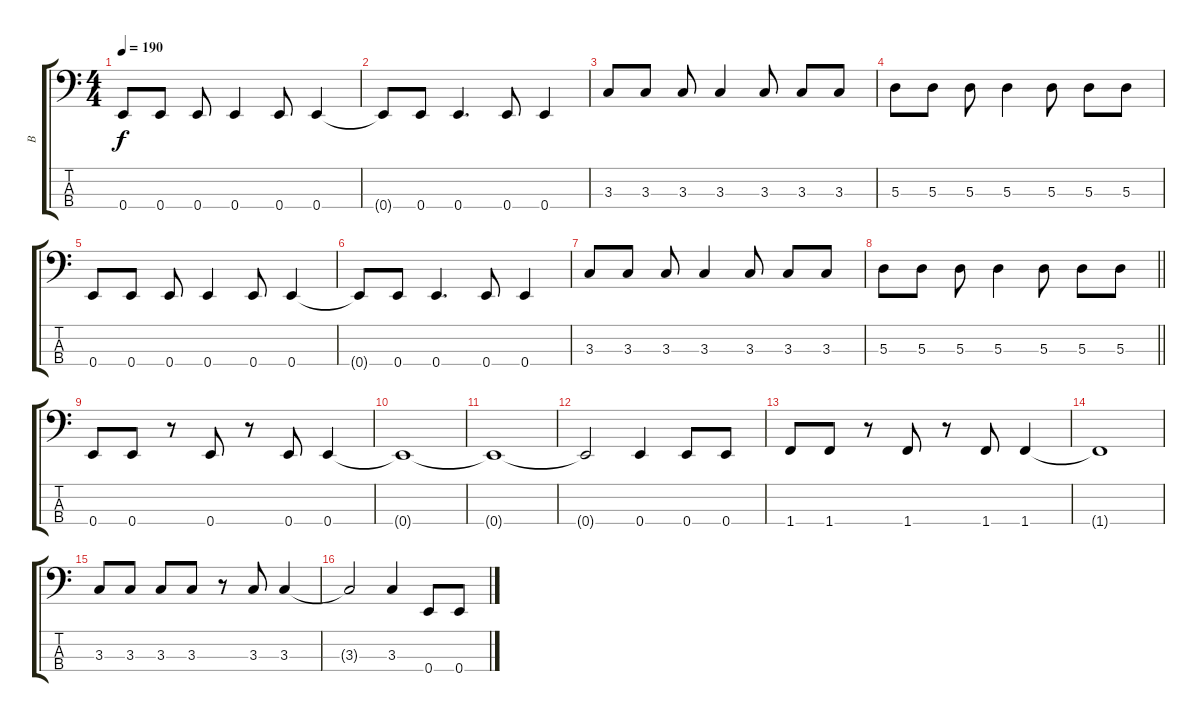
\track ("B" "B") {instrument electricbassfinger}
\staff {score tabs}
\tuning (G2 D2 A1 E1) {hide}
\ts (4 4)
\tempo 190
\clef f4
\ks c
0.4.8{dy f} 0.4.8 0.4.8 0.4.4 0.4.8 0.4.4 |
0.4{t}.8 0.4.8 0.4.4{d} 0.4.8 0.4.4 |
3.3.8 3.3.8 3.3.8 3.3.4 3.3.8 3.3.8 3.3.8 |
5.3.8 5.3.8 5.3.8 5.3.4 5.3.8 5.3.8 5.3.8 |
0.4.8 0.4.8 0.4.8 0.4.4 0.4.8 0.4.4 |
0.4{t}.8 0.4.8 0.4.4{d} 0.4.8 0.4.4 |
3.3.8 3.3.8 3.3.8 3.3.4 3.3.8 3.3.8 3.3.8 |
\barLineRight lightlight
5.3.8 5.3.8 5.3.8 5.3.4 5.3.8 5.3.8 5.3.8 |
\section ("" "")
0.4.8 0.4.8 r.8 0.4.8 r.8 0.4.8 0.4.4 |
0.4{t}.1 |
0.4{t}.1 |
0.4{t}.2 0.4.4 0.4.8 0.4.8 |
1.4.8 1.4.8 r.8 1.4.8 r.8 1.4.8 1.4.4 |
1.4{t}.1 |
3.3.8 3.3.8 3.3.8 3.3.8 r.8 3.3.8 3.3.4 |
3.3{t}.2 3.3.4 0.4.8 0.4.8
